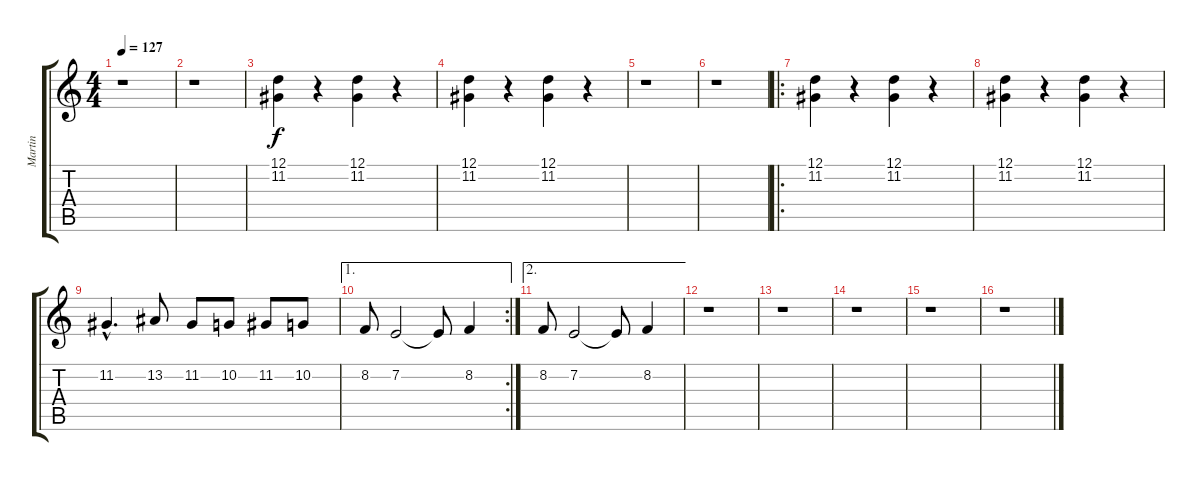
\track ("Martin" "Martin") {instrument choiraahs}
\staff {score tabs}
\tuning (D4 A3 F3 C3 G2 D2) {hide}
\ts (4 4)
\tempo 127
\clef g2
\ks c
r.1{dy f} |
r.1 |
(12.1 11.2).4 r.4 (12.1 11.2).4 r.4 |
(12.1 11.2).4 r.4 (12.1 11.2).4 r.4 |
r.1 |
r.1 |
\ro
(12.1 11.2).4 r.4 (12.1 11.2).4 r.4 |
(12.1 11.2).4 r.4 (12.1 11.2).4 r.4 |
11.2{hac}.4{d} 13.2.8 11.2.8 10.2.8 11.2.8 10.2.8 |
\ae 1
\rc 2
8.2.8 7.2.2 7.2{t}.8 8.2.4 |
\ae 2
8.2.8 7.2.2 7.2{t}.8 8.2.4 |
r.1 |
r.1 |
r.1 |
r.1 |
r.1
